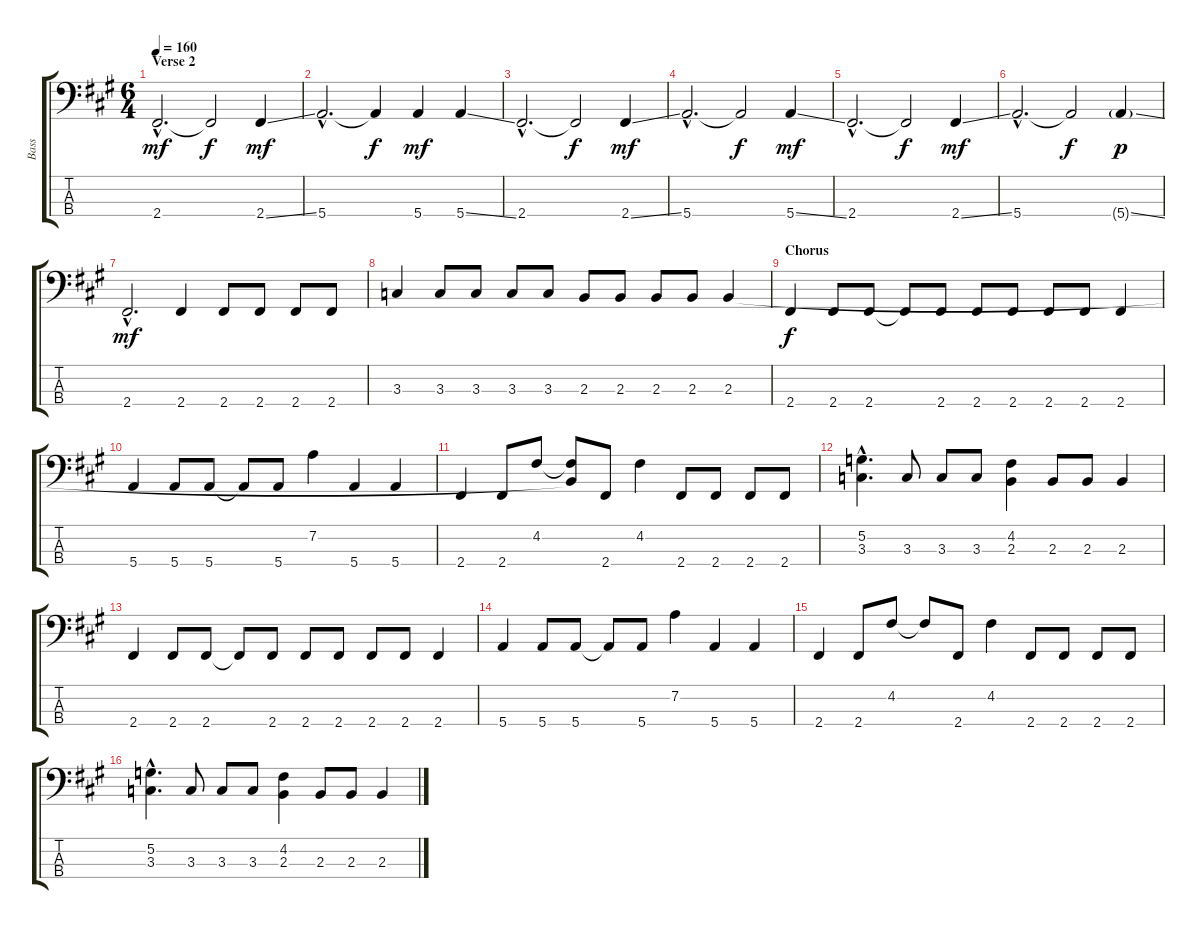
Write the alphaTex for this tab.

\track ("Bass" "Bass") {instrument electricbassfinger}
\staff {score tabs}
\tuning (G2 D2 A1 E1) {hide}
\ts (6 4)
\section ("" "Verse 2")
\tempo 160
\clef f4
\ks a
2.4{hac}.2{d dy mf} 2.4{t}.2{dy f} 2.4{ss}.4{dy mf} |
5.4{hac}.2{d} 5.4{t}.4{dy f} 5.4.4{dy mf} 5.4{ss}.4 |
2.4{hac}.2{d} 2.4{t}.2{dy f} 2.4{ss}.4{dy mf} |
5.4{hac}.2{d} 5.4{t}.2{dy f} 5.4{ss}.4{dy mf} |
2.4{hac}.2{d} 2.4{t}.2{dy f} 2.4{ss}.4{dy mf} |
5.4{hac}.2{d} 5.4{t}.2{dy f} 5.4{ss g}.4{dy p} |
2.4{hac}.2{d dy mf} 2.4.4 2.4.8 2.4.8 2.4.8 2.4.8 |
3.3.4 3.3.8 3.3.8 3.3.8 3.3.8 2.3.8 2.3.8 2.3.8 2.3.8 2.3.4 |
\section ("" "Chorus")
2.4.4{dy f} 2.4.8 2.4.8 2.4{t}.8 2.4.8 2.4.8 2.4.8 2.4.8 2.4.8 2.4.4 |
5.4.4 5.4.8 5.4.8 5.4{t}.8 5.4.8 7.2.4 5.4.4 5.4.4 |
2.4.4 2.4.8 4.2.8 (4.2{t} 2.3{t}).8 2.4.8 4.2.4 2.4.8 2.4.8 2.4.8 2.4.8 |
(5.2{hac} 3.3{hac}).4{d} 3.3.8 3.3.8 3.3.8 (4.2 2.3).4 2.3.8 2.3.8 2.3.4 |
2.4.4 2.4.8 2.4.8 2.4{t}.8 2.4.8 2.4.8 2.4.8 2.4.8 2.4.8 2.4.4 |
5.4.4 5.4.8 5.4.8 5.4{t}.8 5.4.8 7.2.4 5.4.4 5.4.4 |
2.4.4 2.4.8 4.2.8 4.2{t}.8 2.4.8 4.2.4 2.4.8 2.4.8 2.4.8 2.4.8 |
(5.2{hac} 3.3{hac}).4{d} 3.3.8 3.3.8 3.3.8 (4.2 2.3).4 2.3.8 2.3.8 2.3.4
